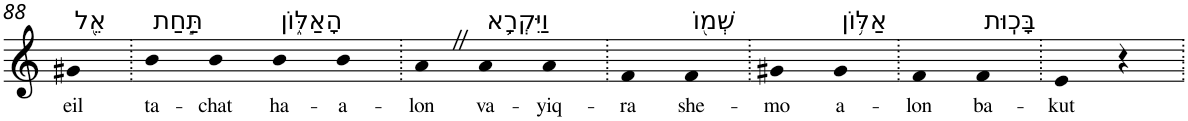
**kern	**text
*part1	*part1
*staff1	*staff1
*I"Piano	*
*I'Pno	*
!!LO:PB:g=z
*clefG2	*
*k[]	*
=88	=88
!LO:TX:a:t=אֵ֖ל	!
!	!LO:LY:b
4g#X	eil
=89.	=89.
!LO:TX:a:t=תַּ֣חַת	!
!	!LO:LY:b
4b	ta-
!	!LO:LY:b
4b	-chat
!LO:TX:a:t=הָאַלּ֑וֹן	!
!	!LO:LY:b
4b	ha-
!	!LO:LY:b
4b	-a-
=90.	=90.
!	!LO:LY:b
4aZ	-lon
!LO:TX:a:t=וַיִּקְרָ֥א	!
!	!LO:LY:b
4a	va-
!	!LO:LY:b
4a	-yiq-
=91.	=91.
!	!LO:LY:b
4f	-ra
!LO:TX:a:t=שְׁמ֖וֹ	!
!	!LO:LY:b
4f	she-
=92.	=92.
!	!LO:LY:b
4g#X	-mo
!LO:TX:a:t=אַלּ֥וֹן	!
!	!LO:LY:b
4g#	a-
=93.	=93.
!	!LO:LY:b
4f	-lon
!LO:TX:a:t=בָּכֽוּת	!
!	!LO:LY:b
4f	ba-
=94.	=94.
!	!LO:LY:b
4e	-kut
4r	.
=.	=.
*-	*-
